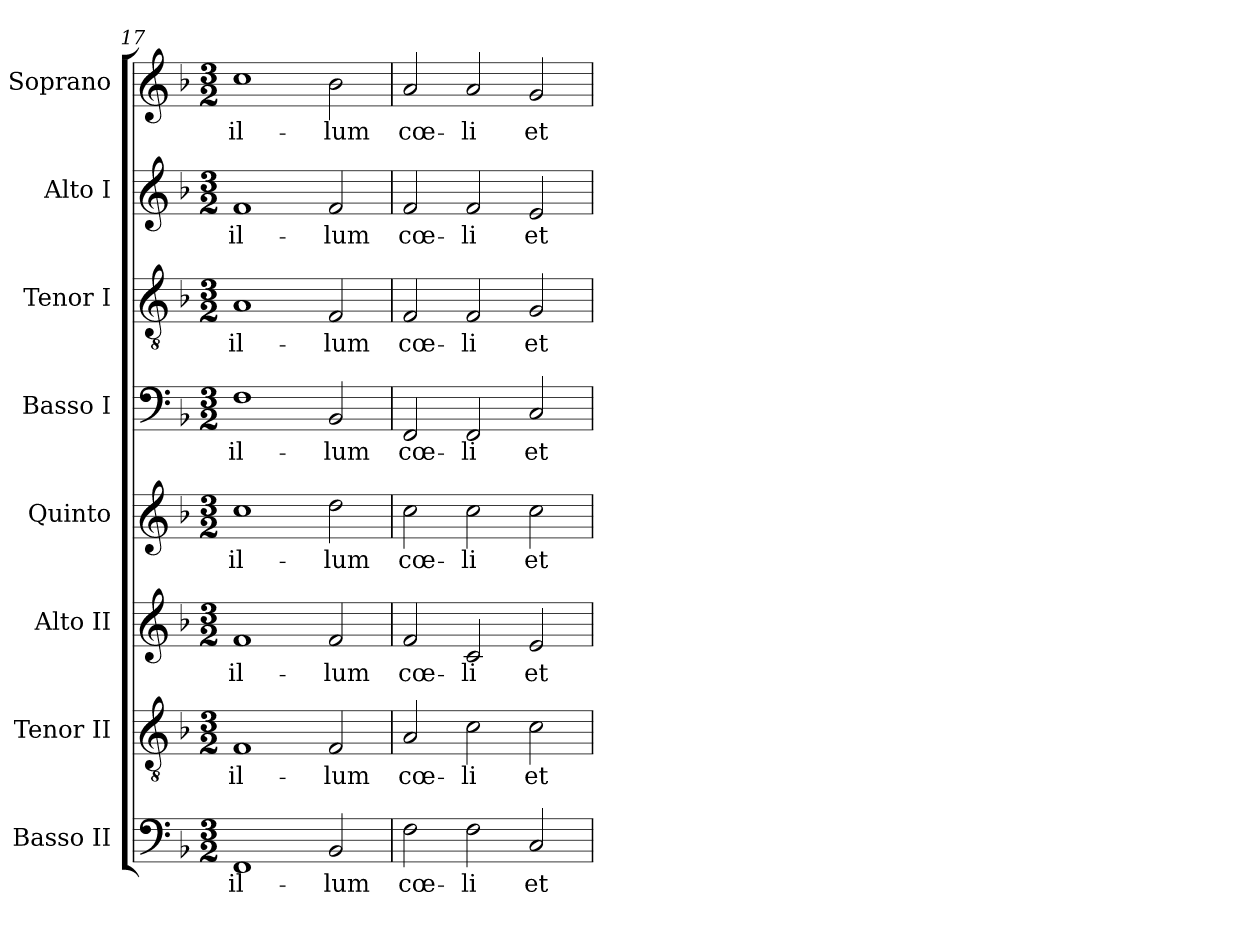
**kern	**text	**kern	**text	**kern	**text	**kern	**text	**kern	**text	**kern	**text	**kern	**text	**kern	**text
*part8	*part8	*part7	*part7	*part6	*part6	*part5	*part5	*part4	*part4	*part3	*part3	*part2	*part2	*part1	*part1
*staff8	*staff8	*staff7	*staff7	*staff6	*staff6	*staff5	*staff5	*staff4	*staff4	*staff3	*staff3	*staff2	*staff2	*staff1	*staff1
*I"Basso II	*	*I"Tenor II	*	*I"Alto II	*	*I"Quinto	*	*I"Basso I	*	*I"Tenor I	*	*I"Alto I	*	*I"Soprano	*
*I'B. 2	*	*I'T. 2	*	*I'A. 2	*	*I'Q.	*	*I'B. 1	*	*I'T. 1	*	*I'A. 1	*	*I'S.	*
*clefF4	*	*clefGv2	*	*clefG2	*	*clefG2	*	*clefF4	*	*clefGv2	*	*clefG2	*	*clefG2	*
*	*	*ITrd7c12	*	*	*	*	*	*	*	*ITrd7c12	*	*	*	*	*
*k[b-]	*	*k[b-]	*	*k[b-]	*	*k[b-]	*	*k[b-]	*	*k[b-]	*	*k[b-]	*	*k[b-]	*
*F:	*	*F:	*	*F:	*	*F:	*	*F:	*	*F:	*	*F:	*	*F:	*
*M3/2	*	*M3/2	*	*M3/2	*	*M3/2	*	*M3/2	*	*M3/2	*	*M3/2	*	*M3/2	*
=17	=17	=17	=17	=17	=17	=17	=17	=17	=17	=17	=17	=17	=17	=17	=17
!	!LO:LY:b:color=#000000	!	!	!	!	!	!	!	!	!	!	!	!	!	!
!	!	!	!LO:LY:b:color=#000000	!	!	!	!	!	!	!	!	!	!	!	!
!	!	!	!	!	!LO:LY:b:color=#000000	!	!	!	!	!	!	!	!	!	!
!	!	!	!	!	!	!	!LO:LY:b:color=#000000	!	!	!	!	!	!	!	!
!	!	!	!	!	!	!	!	!	!LO:LY:b:color=#000000	!	!	!	!	!	!
!	!	!	!	!	!	!	!	!	!	!	!LO:LY:b:color=#000000	!	!	!	!
!	!	!	!	!	!	!	!	!	!	!	!	!	!LO:LY:b:color=#000000	!	!
!	!	!	!	!	!	!	!	!	!	!	!	!	!	!	!LO:LY:b:color=#000000
1FFi	il-	1FFi	il-	1fi	il-	1cci	il-	1Fi	il-	1AAi	il-	1fi	il-	1cci	il-
!	!LO:LY:b:color=#000000	!	!	!	!	!	!	!	!	!	!	!	!	!	!
!	!	!	!LO:LY:b:color=#000000	!	!	!	!	!	!	!	!	!	!	!	!
!	!	!	!	!	!LO:LY:b:color=#000000	!	!	!	!	!	!	!	!	!	!
!	!	!	!	!	!	!	!LO:LY:b:color=#000000	!	!	!	!	!	!	!	!
!	!	!	!	!	!	!	!	!	!LO:LY:b:color=#000000	!	!	!	!	!	!
!	!	!	!	!	!	!	!	!	!	!	!LO:LY:b:color=#000000	!	!	!	!
!	!	!	!	!	!	!	!	!	!	!	!	!	!LO:LY:b:color=#000000	!	!
!	!	!	!	!	!	!	!	!	!	!	!	!	!	!	!LO:LY:b:color=#000000
2BB-i/	-lum	2FFi/	-lum	2fi/	-lum	2ddi\	-lum	2BB-i/	-lum	2FFi/	-lum	2fi/	-lum	2b-i\	-lum
=18	=18	=18	=18	=18	=18	=18	=18	=18	=18	=18	=18	=18	=18	=18	=18
!	!LO:LY:b:color=#000000	!	!	!	!	!	!	!	!	!	!	!	!	!	!
!	!	!	!LO:LY:b:color=#000000	!	!	!	!	!	!	!	!	!	!	!	!
!	!	!	!	!	!LO:LY:b:color=#000000	!	!	!	!	!	!	!	!	!	!
!	!	!	!	!	!	!	!LO:LY:b:color=#000000	!	!	!	!	!	!	!	!
!	!	!	!	!	!	!	!	!	!LO:LY:b:color=#000000	!	!	!	!	!	!
!	!	!	!	!	!	!	!	!	!	!	!LO:LY:b:color=#000000	!	!	!	!
!	!	!	!	!	!	!	!	!	!	!	!	!	!LO:LY:b:color=#000000	!	!
!	!	!	!	!	!	!	!	!	!	!	!	!	!	!	!LO:LY:b:color=#000000
2Fi\	cœ-	2AAi/	cœ-	2fi/	cœ-	2cci\	cœ-	2FFi/	cœ-	2FFi/	cœ-	2fi/	cœ-	2ai/	cœ-
!	!LO:LY:b:color=#000000	!	!	!	!	!	!	!	!	!	!	!	!	!	!
!	!	!	!LO:LY:b:color=#000000	!	!	!	!	!	!	!	!	!	!	!	!
!	!	!	!	!	!LO:LY:b:color=#000000	!	!	!	!	!	!	!	!	!	!
!	!	!	!	!	!	!	!LO:LY:b:color=#000000	!	!	!	!	!	!	!	!
!	!	!	!	!	!	!	!	!	!LO:LY:b:color=#000000	!	!	!	!	!	!
!	!	!	!	!	!	!	!	!	!	!	!LO:LY:b:color=#000000	!	!	!	!
!	!	!	!	!	!	!	!	!	!	!	!	!	!LO:LY:b:color=#000000	!	!
!	!	!	!	!	!	!	!	!	!	!	!	!	!	!	!LO:LY:b:color=#000000
2Fi\	-li	2Ci\	-li	2ci/	-li	2cci\	-li	2FFi/	-li	2FFi/	-li	2fi/	-li	2ai/	-li
!	!LO:LY:b:color=#000000	!	!	!	!	!	!	!	!	!	!	!	!	!	!
!	!	!	!LO:LY:b:color=#000000	!	!	!	!	!	!	!	!	!	!	!	!
!	!	!	!	!	!LO:LY:b:color=#000000	!	!	!	!	!	!	!	!	!	!
!	!	!	!	!	!	!	!LO:LY:b:color=#000000	!	!	!	!	!	!	!	!
!	!	!	!	!	!	!	!	!	!LO:LY:b:color=#000000	!	!	!	!	!	!
!	!	!	!	!	!	!	!	!	!	!	!LO:LY:b:color=#000000	!	!	!	!
!	!	!	!	!	!	!	!	!	!	!	!	!	!LO:LY:b:color=#000000	!	!
!	!	!	!	!	!	!	!	!	!	!	!	!	!	!	!LO:LY:b:color=#000000
2Ci/	et	2Ci\	et	2ei/	et	2cci\	et	2Ci/	et	2GGi/	et	2ei/	et	2gi/	et
=	=	=	=	=	=	=	=	=	=	=	=	=	=	=	=
*-	*-	*-	*-	*-	*-	*-	*-	*-	*-	*-	*-	*-	*-	*-	*-
